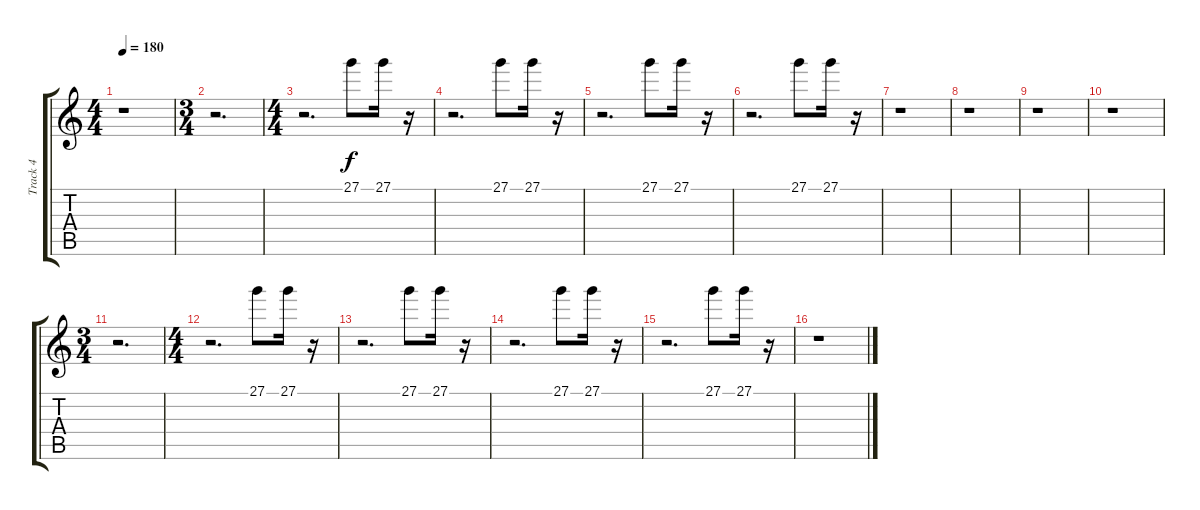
\track ("Track 4" "Track 4") {instrument musicbox}
\staff {score tabs}
\tuning (E4 B3 G3 D3 A2 E2) {hide}
\ts (4 4)
\tempo 180
\clef g2
\ks c
r.1{dy f} |
\ts (3 4)
r.2{d} |
\ts (4 4)
r.2{d} 27.1.8 27.1.16 r.16 |
r.2{d} 27.1.8 27.1.16 r.16 |
r.2{d} 27.1.8 27.1.16 r.16 |
r.2{d} 27.1.8 27.1.16 r.16 |
r.1 |
r.1 |
r.1 |
r.1 |
\ts (3 4)
r.2{d} |
\ts (4 4)
r.2{d} 27.1.8 27.1.16 r.16 |
r.2{d} 27.1.8 27.1.16 r.16 |
r.2{d} 27.1.8 27.1.16 r.16 |
r.2{d} 27.1.8 27.1.16 r.16 |
r.1
